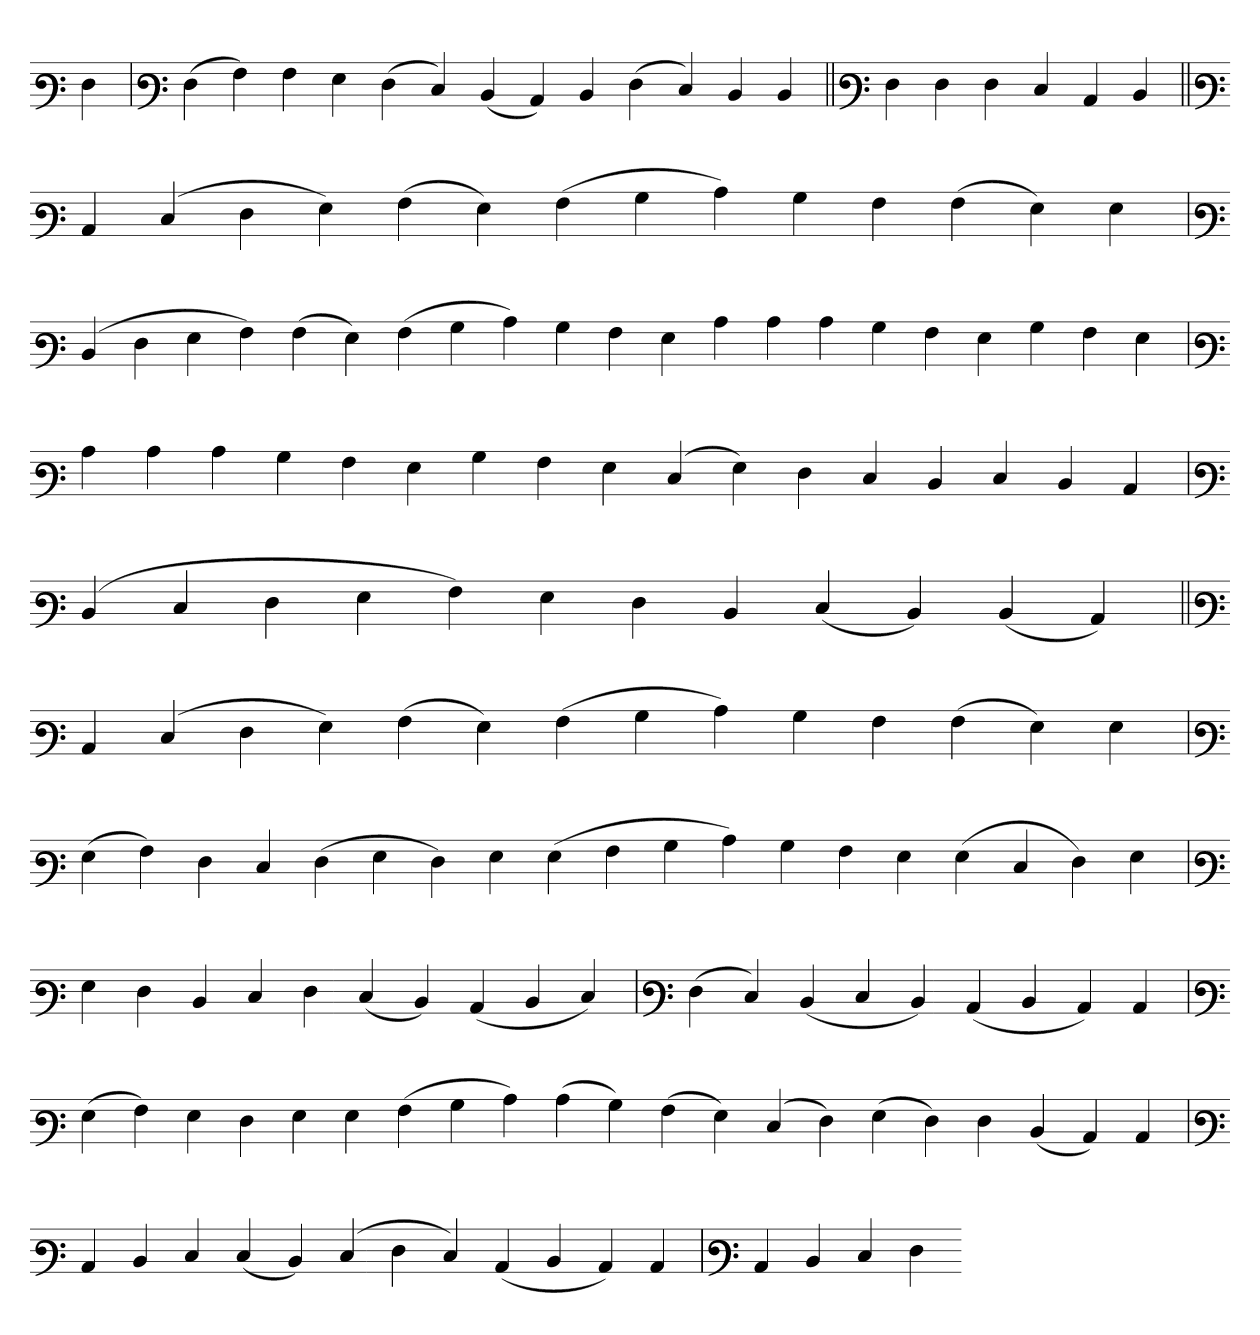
**kern
*part1
*staff1
*clefF3
=
4F
='
*clefF3
(4F
4A)
4A
4G
(4F
4E)
(4D
4C)
4D
(4F
4E)
4D
4D
=||
*clefF3
4F
4F
4F
4E
4C
4D
=||
*clefF3
4C
(4E
4F
4G)
(4A
4G)
(4A
4B
4c)
4B
4A
(4A
4G)
4G
='
*clefF3
(4D
4F
4G
4A)
(4A
4G)
(4A
4B
4c)
4B
4A
4G
4c
4c
4c
4B
4A
4G
4B
4A
4G
=`
*clefF3
4c
4c
4c
4B
4A
4G
4B
4A
4G
(4E
4G)
4F
4E
4D
4E
4D
4C
=`
*clefF3
(4D
4E
4F
4G
4A)
4G
4F
4D
(4E
4D)
(4D
4C)
=||
*clefF3
4C
(4E
4F
4G)
(4A
4G)
(4A
4B
4c)
4B
4A
(4A
4G)
4G
=`
*clefF3
(4G
4A)
4F
4E
(4F
4G
4F)
4G
(4G
4A
4B
4c)
4B
4A
4G
(4G
4E
4F)
4G
='
*clefF3
4G
4F
4D
4E
4F
(4E
4D)
(4C
4D
4E)
=`
*clefF3
(4F
4E)
(4D
4E
4D)
(4C
4D
4C)
4C
=
*clefF3
(4G
4A)
4G
4F
4G
4G
(4A
4B
4c)
(4c
4B)
(4A
4G)
(4E
4F)
(4G
4F)
4F
(4D
4C)
4C
=`
*clefF3
4C
4D
4E
(4E
4D)
(4E
4F
4E)
(4C
4D
4C)
4C
='
*clefF3
4C
4D
4E
4F
=-
*-
